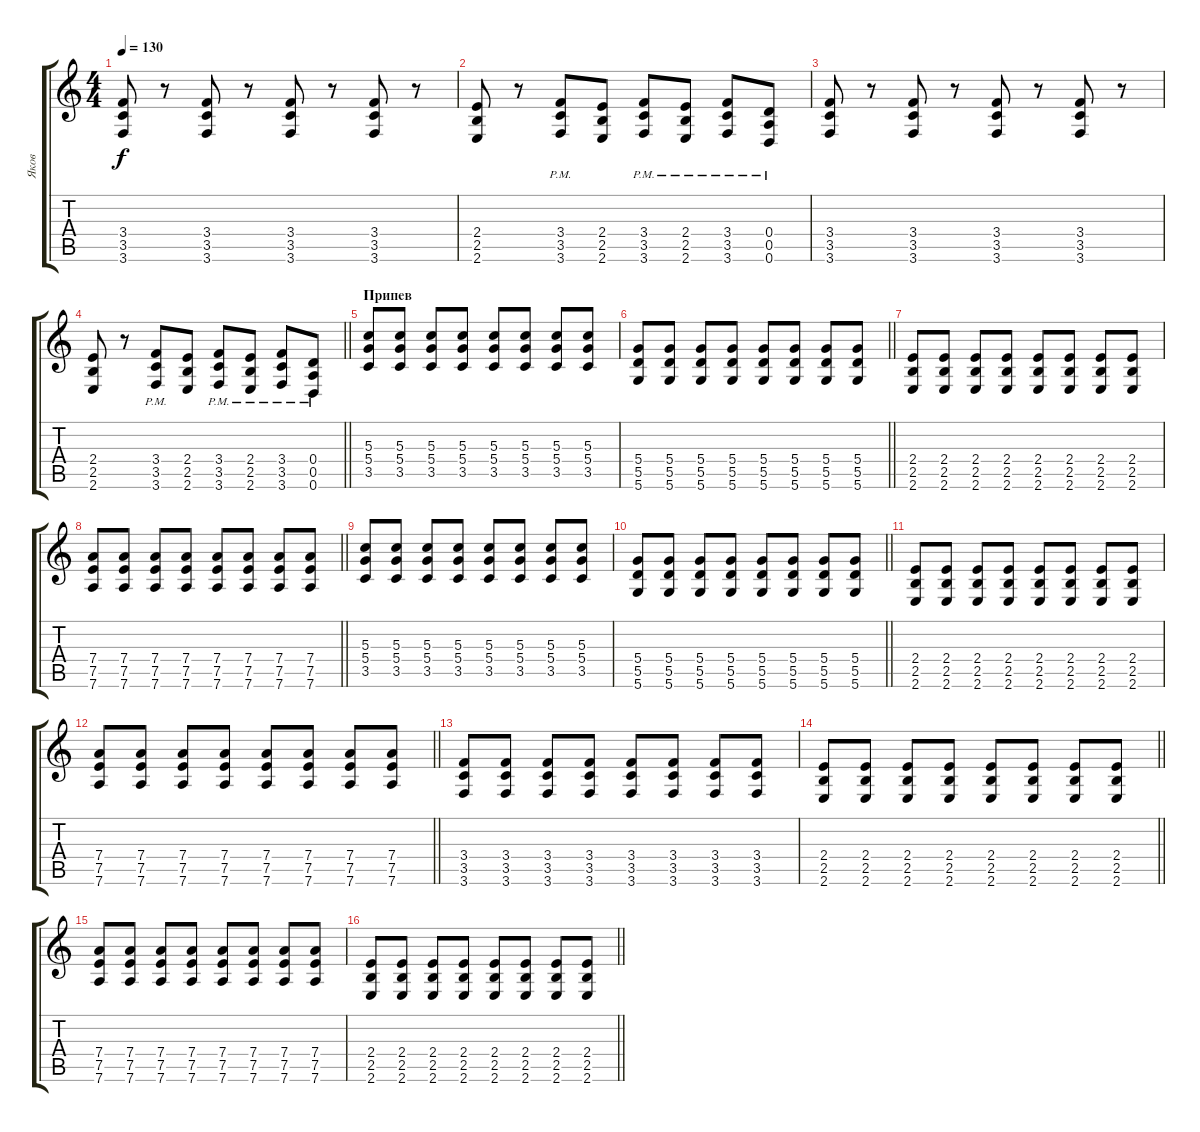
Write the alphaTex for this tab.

\track ("Яков" "Яков") {instrument distortionguitar}
\staff {score tabs}
\tuning (E4 B3 G3 D3 A2 D2) {hide}
\ts (4 4)
\tempo 130
\clef g2
\ks c
(3.4 3.5 3.6).8{dy f} r.8 (3.4 3.5 3.6).8 r.8 (3.4 3.5 3.6).8 r.8 (3.4 3.5 3.6).8 r.8 |
(2.4 2.5 2.6).8 r.8 (3.4{pm} 3.5{pm} 3.6{pm}).8 (2.4 2.5 2.6).8 (3.4{pm} 3.5{pm} 3.6{pm}).8 (2.4{pm} 2.5 2.6{pm}).8 (3.4{pm} 3.5{pm} 3.6{pm}).8 (0.4 0.5{pm} 0.6{pm}).8 |
(3.4 3.5 3.6).8 r.8 (3.4 3.5 3.6).8 r.8 (3.4 3.5 3.6).8 r.8 (3.4 3.5 3.6).8 r.8 |
\barLineRight lightlight
(2.4 2.5 2.6).8 r.8 (3.4{pm} 3.5{pm} 3.6{pm}).8 (2.4 2.5 2.6).8 (3.4{pm} 3.5{pm} 3.6{pm}).8 (2.4{pm} 2.5 2.6{pm}).8 (3.4{pm} 3.5{pm} 3.6{pm}).8 (0.4 0.5{pm} 0.6{pm}).8 |
\section ("" "Припев")
(5.3 5.4 3.5).8 (5.3 5.4 3.5).8 (5.3 5.4 3.5).8 (5.3 5.4 3.5).8 (5.3 5.4 3.5).8 (5.3 5.4 3.5).8 (5.3 5.4 3.5).8 (5.3 5.4 3.5).8 |
\barLineRight lightlight
(5.4 5.5 5.6).8 (5.4 5.5 5.6).8 (5.4 5.5 5.6).8 (5.4 5.5 5.6).8 (5.4 5.5 5.6).8 (5.4 5.5 5.6).8 (5.4 5.5 5.6).8 (5.4 5.5 5.6).8 |
(2.4 2.5 2.6).8 (2.4 2.5 2.6).8 (2.4 2.5 2.6).8 (2.4 2.5 2.6).8 (2.4 2.5 2.6).8 (2.4 2.5 2.6).8 (2.4 2.5 2.6).8 (2.4 2.5 2.6).8 |
\barLineRight lightlight
(7.4 7.5 7.6).8 (7.4 7.5 7.6).8 (7.4 7.5 7.6).8 (7.4 7.5 7.6).8 (7.4 7.5 7.6).8 (7.4 7.5 7.6).8 (7.4 7.5 7.6).8 (7.4 7.5 7.6).8 |
(5.3 5.4 3.5).8 (5.3 5.4 3.5).8 (5.3 5.4 3.5).8 (5.3 5.4 3.5).8 (5.3 5.4 3.5).8 (5.3 5.4 3.5).8 (5.3 5.4 3.5).8 (5.3 5.4 3.5).8 |
\barLineRight lightlight
(5.4 5.5 5.6).8 (5.4 5.5 5.6).8 (5.4 5.5 5.6).8 (5.4 5.5 5.6).8 (5.4 5.5 5.6).8 (5.4 5.5 5.6).8 (5.4 5.5 5.6).8 (5.4 5.5 5.6).8 |
(2.4 2.5 2.6).8 (2.4 2.5 2.6).8 (2.4 2.5 2.6).8 (2.4 2.5 2.6).8 (2.4 2.5 2.6).8 (2.4 2.5 2.6).8 (2.4 2.5 2.6).8 (2.4 2.5 2.6).8 |
\barLineRight lightlight
(7.4 7.5 7.6).8 (7.4 7.5 7.6).8 (7.4 7.5 7.6).8 (7.4 7.5 7.6).8 (7.4 7.5 7.6).8 (7.4 7.5 7.6).8 (7.4 7.5 7.6).8 (7.4 7.5 7.6).8 |
(3.4 3.5 3.6).8 (3.4 3.5 3.6).8 (3.4 3.5 3.6).8 (3.4 3.5 3.6).8 (3.4 3.5 3.6).8 (3.4 3.5 3.6).8 (3.4 3.5 3.6).8 (3.4 3.5 3.6).8 |
\barLineRight lightlight
(2.4 2.5 2.6).8 (2.4 2.5 2.6).8 (2.4 2.5 2.6).8 (2.4 2.5 2.6).8 (2.4 2.5 2.6).8 (2.4 2.5 2.6).8 (2.4 2.5 2.6).8 (2.4 2.5 2.6).8 |
(7.4 7.5 7.6).8 (7.4 7.5 7.6).8 (7.4 7.5 7.6).8 (7.4 7.5 7.6).8 (7.4 7.5 7.6).8 (7.4 7.5 7.6).8 (7.4 7.5 7.6).8 (7.4 7.5 7.6).8 |
\barLineRight lightlight
(2.4 2.5 2.6).8 (2.4 2.5 2.6).8 (2.4 2.5 2.6).8 (2.4 2.5 2.6).8 (2.4 2.5 2.6).8 (2.4 2.5 2.6).8 (2.4 2.5 2.6).8 (2.4 2.5 2.6).8
